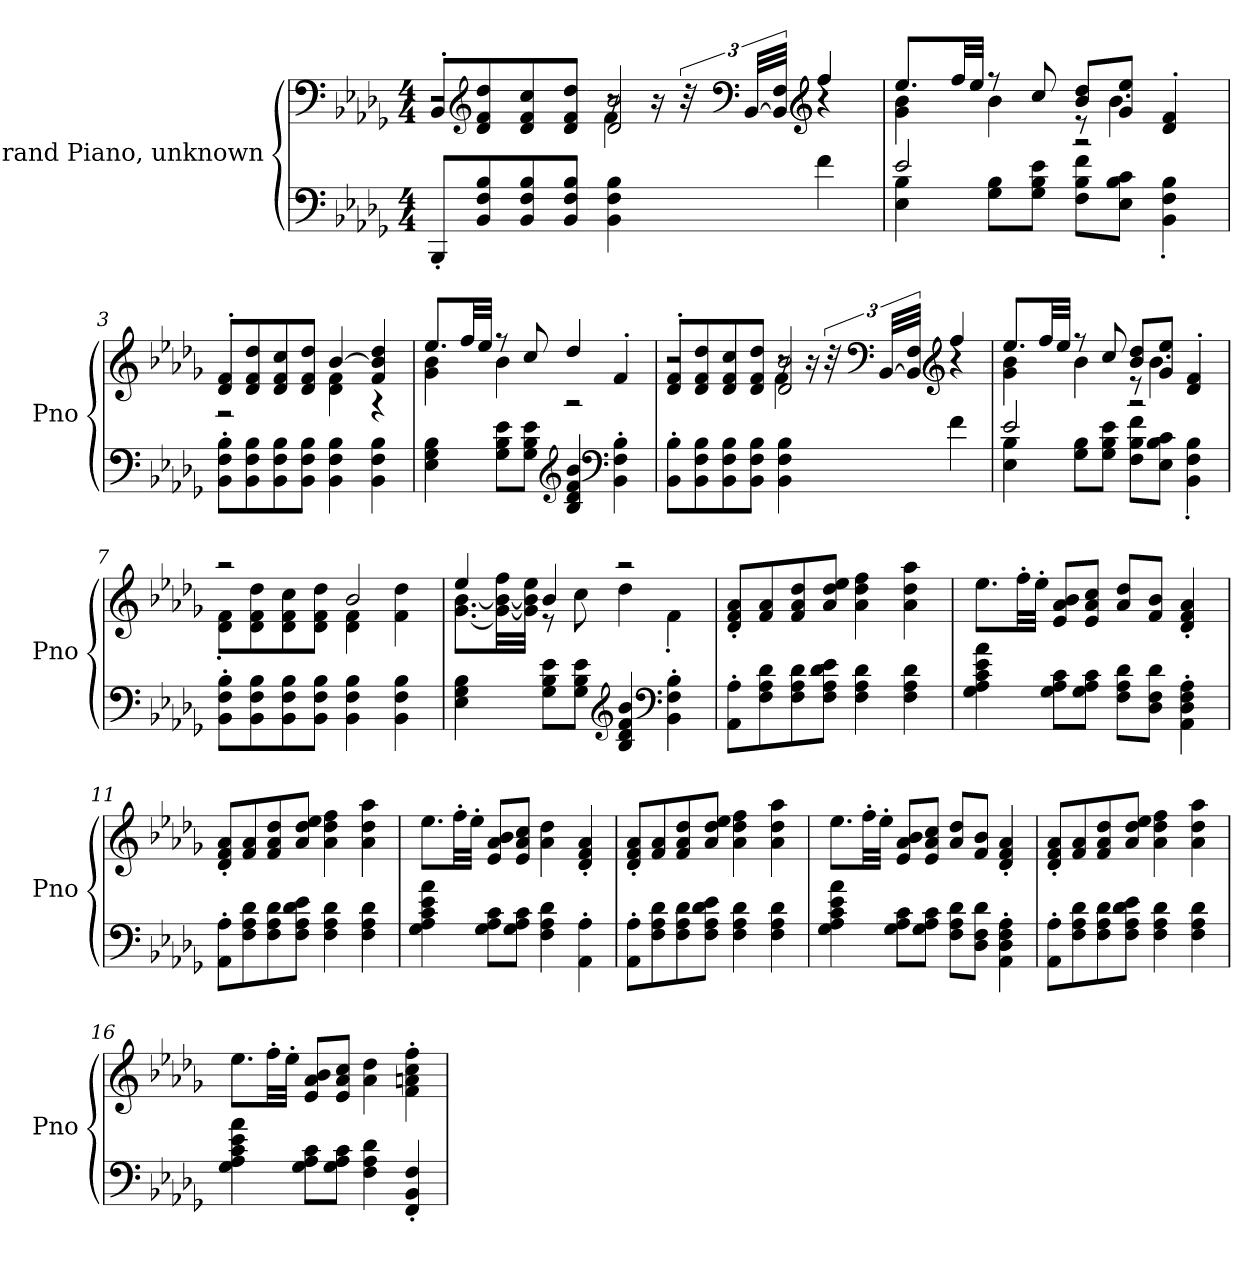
**kern	**kern
*part1	*part1
*staff2	*staff1
*I"Grand Piano, unknown	*
*I'Pno	*
*clefF4	*clefF4
*k[b-e-a-d-g-]	*k[b-e-a-d-g-]
*M4/4	*M4/4
*MM120	*MM120
=1	=1
*	*^
*	*	*^
8BBB-'/L	2r	2r	8BB-'/L
*	*clefG2	*	*
8BB-/ 8F/ 8B-/	.	.	8d-/ 8f/ 8dd-/
8BB-/ 8F/ 8B-/	.	.	8d-/ 8f/ 8cc/
8BB-/ 8F/ 8B-/J	.	.	8d-/ 8f/ 8dd-/J
4BB-\ 4F\ 4B-\	2d-/ 2b-/	4f\	8r
.	.	.	16r
.	.	.	48r
*	*clefF4	*	*
.	.	.	[48BB-/LLL
.	.	.	48BB-/] 48F/JJJ
*	*clefG2	*	*
4f\	.	4r	4ff/
*	*	*v	*v
=2	=2	=2
*^	*	*
2e-/	4E-\ 4B-\	8.ee-/L	4g-\ 4b-\
.	.	32ff/LL	.
.	.	32ee-/JJJ	.
.	8G-\ 8B-\L	8r	4b-\
.	8G-\ 8B-\ 8e-\J	8cc/	.
2r	8F\ 8B-\ 8f\L	8b-/ 8dd-/L	8r
.	8E-\ 8B-\ 8c\J	8g-/ 8ee-/J	4.b-\
.	4BB-\' 4F\' 4B-\'	4d-/' 4f/'	.
*v	*v	*	*
=3	=3	=3
8BB-\' 8F\' 8B-\'L	8d-/' 8f/'L	2r
8BB-\ 8F\ 8B-\	8d-/ 8f/ 8dd-/	.
8BB-\ 8F\ 8B-\	8d-/ 8f/ 8cc/	.
8BB-\ 8F\ 8B-\J	8d-/ 8f/ 8dd-/J	.
4BB-\ 4F\ 4B-\	[4b-/	4d-\ 4f\
4BB-\ 4F\ 4B-\	4f/ 4b-/] 4dd-/	4r
!!LO:LB:g=z	!!
=4	=4	=4
4E-\ 4G-\ 4B-\	8.ee-/L	4g-\ 4b-\
.	32ff/LL	.
.	32ee-/JJJ	.
8G-\ 8B-\ 8e-\L	8r	4b-\
8G-\ 8B-\ 8e-\J	8cc/	.
*clefG2	*	*
4B-/ 4d-/ 4f/ 4b-/	4dd-/	2r
*clefF4	*	*
4BB-\' 4F\' 4B-\'	4f'/	.
=5	=5	=5
*	*	*^
8BB-\' 8B-\'L	2r	2r	8d-/' 8f/'L
8BB-\ 8F\ 8B-\	.	.	8d-/ 8f/ 8dd-/
8BB-\ 8F\ 8B-\	.	.	8d-/ 8f/ 8cc/
8BB-\ 8F\ 8B-\J	.	.	8d-/ 8f/ 8dd-/J
4BB-\ 4F\ 4B-\	2d-/ 2b-/	4f\	8r
.	.	.	16r
.	.	.	48r
*	*clefF4	*	*
.	.	.	[48BB-/LLL
.	.	.	48BB-/] 48F/JJJ
*	*clefG2	*	*
4f\	.	4r	4ff/
*	*	*v	*v
=6	=6	=6
*^	*	*
2e-/	4E-\ 4B-\	8.ee-/L	4g-\ 4b-\
.	.	32ff/LL	.
.	.	32ee-/JJJ	.
.	8G-\ 8B-\L	8r	4b-\
.	8G-\ 8B-\ 8e-\J	8cc/	.
2r	8F\ 8B-\ 8f\L	8b-/ 8dd-/L	8r
.	8E-\ 8B-\ 8c\J	8g-/ 8ee-/J	4.b-\
.	4BB-\' 4F\' 4B-\'	4d-/' 4f/'	.
*v	*v	*	*
!!LO:LB:g=z	!!
=7	=7	=7
8BB-\' 8F\' 8B-\'L	2r	8d-\' 8f\'L
8BB-\ 8F\ 8B-\	.	8d-\ 8f\ 8dd-\
8BB-\ 8F\ 8B-\	.	8d-\ 8f\ 8cc\
8BB-\ 8F\ 8B-\J	.	8d-\ 8f\ 8dd-\J
4BB-\ 4F\ 4B-\	2b-/	4d-\ 4f\
4BB-\ 4F\ 4B-\	.	4f\ 4dd-\
=8	=8	=8
4E-\ 4G-\ 4B-\	4ee-/	[8.g-\ [8.b-\L
.	.	32g-\_ 32b-\_ 32ff\LL
.	.	32g-\] 32b-\] 32ee-\JJJ
8G-\ 8B-\ 8e-\L	4b-/	8r
8G-\ 8B-\ 8e-\J	.	8cc\
*clefG2	*	*
4B-/ 4d-/ 4f/ 4b-/	2r	4dd-\
*clefF4	*	*
4BB-\' 4F\' 4B-\'	.	4f'\
*	*v	*v
=9	=9
8AA-\' 8A-\'L	8d-/' 8f/' 8a-/'L
8F\ 8A-\ 8d-\	8f/ 8a-/
8F\ 8A-\ 8d-\	8f/ 8a-/ 8dd-/
8F\ 8A-\ 8d-\ 8e-\J	8a-/ 8dd-/ 8ee-/J
4F\ 4A-\ 4d-\	4a-\ 4dd-\ 4ff\
4F\ 4A-\ 4d-\	4a-\ 4dd-\ 4aa-\
=10	=10
4G-\ 4A-\ 4c\ 4e-\ 4a-\	8.ee-\L
.	32ff'\LL
.	32ee-'\JJJ
8G-\ 8A-\ 8c\L	8e-/ 8a-/ 8b-/L
8G-\ 8A-\ 8c\J	8e-/ 8a-/ 8cc/J
8F\ 8A-\ 8d-\L	8a-/ 8dd-/L
8D-\ 8F\ 8d-\J	8f/ 8b-/J
4AA-\' 4D-\' 4F\' 4A-\'	4d-/' 4f/' 4a-/'
!!LO:LB:g=z
=11	=11
8AA-\' 8A-\'L	8d-/' 8f/' 8a-/'L
8F\ 8A-\ 8d-\	8f/ 8a-/
8F\ 8A-\ 8d-\	8f/ 8a-/ 8dd-/
8F\ 8A-\ 8d-\ 8e-\J	8a-/ 8dd-/ 8ee-/J
4F\ 4A-\ 4d-\	4a-\ 4dd-\ 4ff\
4F\ 4A-\ 4d-\	4a-\ 4dd-\ 4aa-\
=12	=12
4G-\ 4A-\ 4c\ 4e-\ 4a-\	8.ee-\L
.	32ff'\LL
.	32ee-'\JJJ
8G-\ 8A-\ 8c\L	8e-/ 8a-/ 8b-/L
8G-\ 8A-\ 8c\J	8e-/ 8a-/ 8cc/J
4F\ 4A-\ 4d-\	4a-\ 4dd-\
4AA-\' 4A-\'	4d-/' 4f/' 4a-/'
=13	=13
8AA-\' 8A-\'L	8d-/' 8f/' 8a-/'L
8F\ 8A-\ 8d-\	8f/ 8a-/
8F\ 8A-\ 8d-\	8f/ 8a-/ 8dd-/
8F\ 8A-\ 8d-\ 8e-\J	8a-/ 8dd-/ 8ee-/J
4F\ 4A-\ 4d-\	4a-\ 4dd-\ 4ff\
4F\ 4A-\ 4d-\	4a-\ 4dd-\ 4aa-\
=14	=14
4G-\ 4A-\ 4c\ 4e-\ 4a-\	8.ee-\L
.	32ff'\LL
.	32ee-'\JJJ
8G-\ 8A-\ 8c\L	8e-/ 8a-/ 8b-/L
8G-\ 8A-\ 8c\J	8e-/ 8a-/ 8cc/J
8F\ 8A-\ 8d-\L	8a-/ 8dd-/L
8D-\ 8F\ 8d-\J	8f/ 8b-/J
4AA-\' 4D-\' 4F\' 4A-\'	4d-/' 4f/' 4a-/'
!!LO:LB:g=z
=15	=15
8AA-\' 8A-\'L	8d-/' 8f/' 8a-/'L
8F\ 8A-\ 8d-\	8f/ 8a-/
8F\ 8A-\ 8d-\	8f/ 8a-/ 8dd-/
8F\ 8A-\ 8d-\ 8e-\J	8a-/ 8dd-/ 8ee-/J
4F\ 4A-\ 4d-\	4a-\ 4dd-\ 4ff\
4F\ 4A-\ 4d-\	4a-\ 4dd-\ 4aa-\
=16	=16
4G-\ 4A-\ 4c\ 4e-\ 4a-\	8.ee-\L
.	32ff'\LL
.	32ee-'\JJJ
8G-\ 8A-\ 8c\L	8e-/ 8a-/ 8b-/L
8G-\ 8A-\ 8c\J	8e-/ 8a-/ 8cc/J
4F\ 4A-\ 4d-\	4a-\ 4dd-\
4FF/' 4BB-/' 4F/'	4f\' 4an\' 4cc\' 4ff\'
=	=
*-	*-
